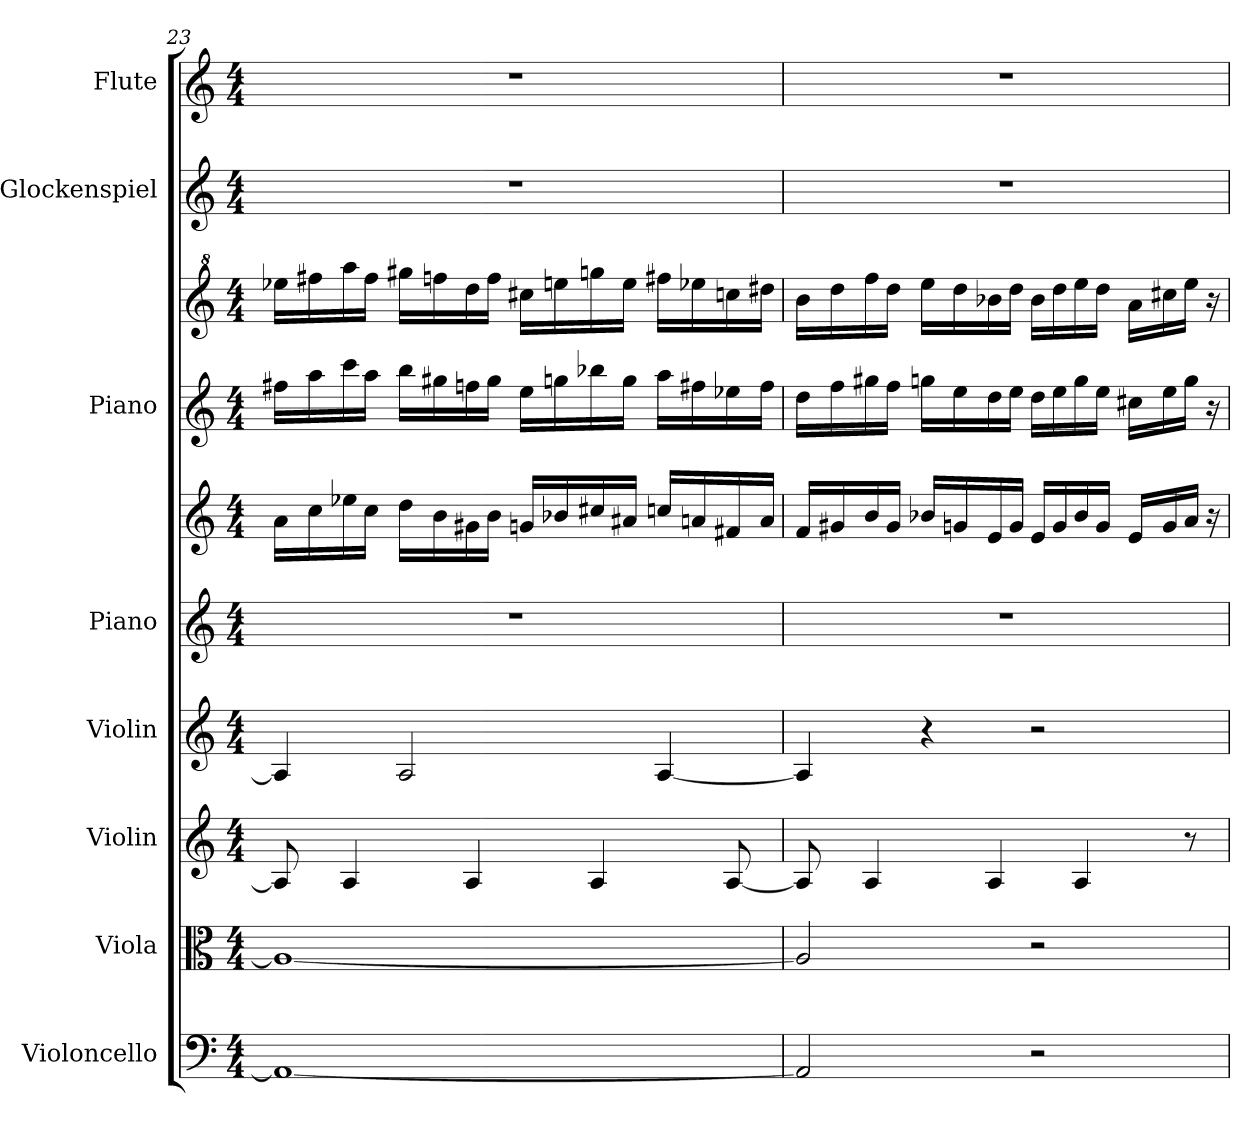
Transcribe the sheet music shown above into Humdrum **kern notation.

**kern	**kern	**kern	**kern	**kern	**kern	**kern	**kern	**kern	**kern
*part8	*part7	*part6	*part5	*part4	*part4	*part3	*part3	*part2	*part1
*staff10	*staff9	*staff8	*staff7	*staff6	*staff5	*staff4	*staff3	*staff2	*staff1
*I"Violoncello	*I"Viola	*I"Violin	*I"Violin	*I"Piano	*	*I"Piano	*	*I"Glockenspiel	*I"Flute
*I'Vc.	*I'Vla.	*I'Vln.	*I'Vln.	*I'Pno.	*	*I'Pno.	*	*I'Glock.	*I'Fl.
!!LO:PB:g=z
*clefF4	*clefC3	*clefG2	*clefG2	*clefG2	*clefG2	*clefG2	*clefG^2	*clefG2	*clefG2
*	*	*	*	*	*	*	*	*ITrd-14c-24	*
*k[]	*k[]	*k[]	*k[]	*k[]	*k[]	*k[]	*k[]	*k[]	*k[]
*M4/4	*M4/4	*M4/4	*M4/4	*M4/4	*M4/4	*M4/4	*M4/4	*M4/4	*M4/4
=23	=23	=23	=23	=23	=23	=23	=23	=23	=23
1AA_	1A_	8A/]	4A/]	1r	16a\LL	16ff#X\LL	16eee-X\LL	1r	1r
.	.	.	.	.	16cc\	16aa\	16fff#X\	.	.
.	.	4A/	.	.	16ee-X\	16ccc\	16aaa\	.	.
.	.	.	.	.	16cc\JJ	16aa\JJ	16fff#\JJ	.	.
.	.	.	2A/	.	16dd\LL	16bb\LL	16ggg#X\LL	.	.
.	.	.	.	.	16b\	16gg#X\	16fffn\	.	.
.	.	4A/	.	.	16g#X\	16ffn\	16ddd\	.	.
.	.	.	.	.	16b\JJ	16gg#\JJ	16fff\JJ	.	.
.	.	.	.	.	16gn/LL	16ee\LL	16ccc#X\LL	.	.
.	.	.	.	.	16b-X/	16ggn\	16eeen\	.	.
.	.	4A/	.	.	16cc#X/	16bb-X\	16gggn\	.	.
.	.	.	.	.	16a#X/JJ	16gg\JJ	16eee\JJ	.	.
.	.	.	[4A/	.	16ccn/LL	16aa\LL	16fff#X\LL	.	.
.	.	.	.	.	16an/	16ff#X\	16eee-X\	.	.
.	.	[8A/	.	.	16f#X/	16ee-X\	16cccn\	.	.
.	.	.	.	.	16a/JJ	16ff#\JJ	16ddd#X\JJ	.	.
!!LO:PB:g=z
=24	=24	=24	=24	=24	=24	=24	=24	=24	=24
2AA/]	2A/]	8A/]	4A/]	1r	16f/LL	16dd\LL	16bb\LL	1r	1r
.	.	.	.	.	16g#X/	16ff\	16ddd\	.	.
.	.	4A/	.	.	16b/	16gg#X\	16fff\	.	.
.	.	.	.	.	16g#/JJ	16ff\JJ	16ddd\JJ	.	.
.	.	.	4r	.	16b-X/LL	16ggn\LL	16eee\LL	.	.
.	.	.	.	.	16gn/	16ee\	16ddd\	.	.
.	.	4A/	.	.	16e/	16dd\	16bb-X\	.	.
.	.	.	.	.	16g/JJ	16ee\JJ	16ddd\JJ	.	.
2r	2r	.	2r	.	16e/LL	16dd\LL	16bb-\LL	.	.
.	.	.	.	.	16g/	16ee\	16ddd\	.	.
.	.	4A/	.	.	16b-/	16gg\	16eee\	.	.
.	.	.	.	.	16g/JJ	16ee\JJ	16ddd\JJ	.	.
.	.	.	.	.	16e/LL	16cc#X\LL	16aa\LL	.	.
.	.	.	.	.	16g/	16ee\	16ccc#X\	.	.
.	.	8r	.	.	16a/JJ	16gg\JJ	16eee\JJ	.	.
.	.	.	.	.	16r	16r	16r	.	.
=	=	=	=	=	=	=	=	=	=
*-	*-	*-	*-	*-	*-	*-	*-	*-	*-
